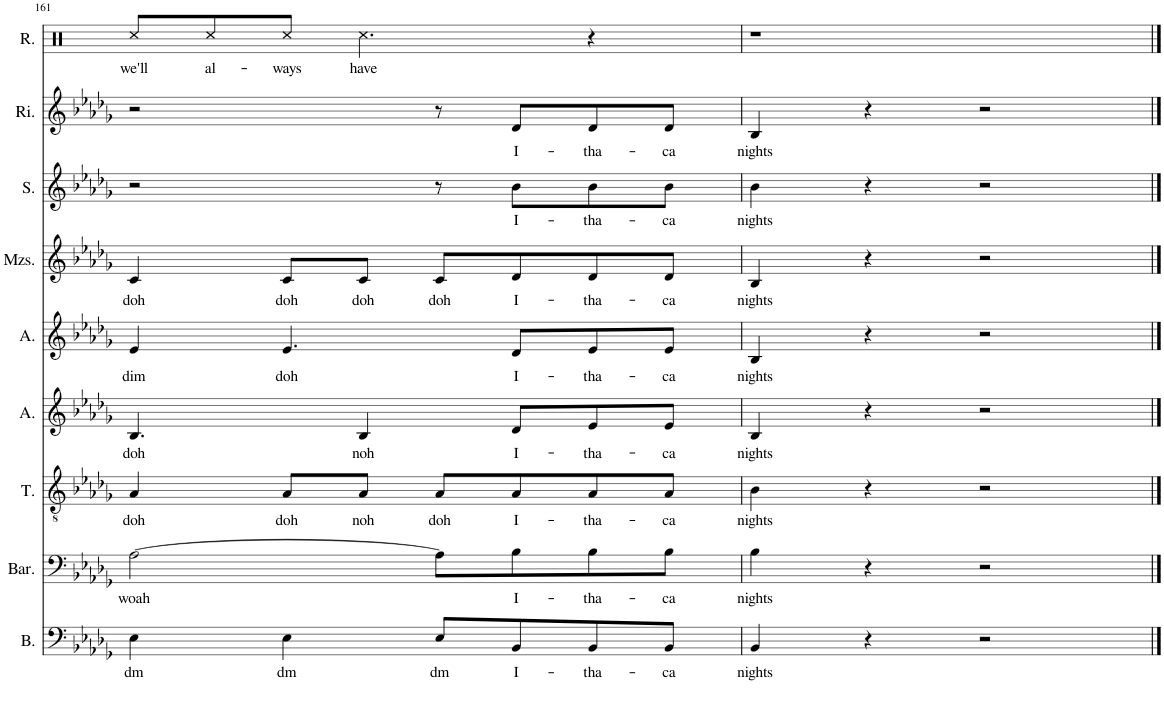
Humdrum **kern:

**kern	**text	**kern	**text	**kern	**text	**kern	**text	**kern	**text	**kern	**text	**kern	**text	**kern	**text
*part8	*part8	*part7	*part7	*part6	*part6	*part5	*part5	*part4	*part4	*part3	*part3	*part2	*part2	*part1	*part1
*staff8	*staff8	*staff7	*staff7	*staff6	*staff6	*staff5	*staff5	*staff4	*staff4	*staff3	*staff3	*staff2	*staff2	*staff1	*staff1
*I"Bass	*	*I"Baritone	*	*I"Tenor	*	*I"Alto	*	*I"Alto	*	*I"Mezzo-soprano	*	*I"Soprano	*	*I"Rihanna	*
*I'B.	*	*I'Bar.	*	*I'T.	*	*I'A.	*	*I'A.	*	*I'Mzs.	*	*I'S.	*	*I'Ri.	*
!!LO:PB:g=z
*clefF4	*	*clefF4	*	*clefGv2	*	*clefG2	*	*clefG2	*	*clefG2	*	*clefG2	*	*clefG2	*
*k[b-e-a-d-g-]	*	*k[b-e-a-d-g-]	*	*k[b-e-a-d-g-]	*	*k[b-e-a-d-g-]	*	*k[b-e-a-d-g-]	*	*k[b-e-a-d-g-]	*	*k[b-e-a-d-g-]	*	*k[b-e-a-d-g-]	*
*M4/4	*	*M4/4	*	*M4/4	*	*M4/4	*	*M4/4	*	*M4/4	*	*M4/4	*	*M4/4	*
=161	=161	=161	=161	=161	=161	=161	=161	=161	=161	=161	=161	=161	=161	=161	=161
!	!LO:LY:b	!	!LO:LY:b	!	!LO:LY:b	!	!LO:LY:b	!	!LO:LY:b	!	!LO:LY:b	!	!	!	!
4E-\	dm	[2A-\	woah	4A-/	doh	4.B-/	doh	4e-/	dim	4c/	doh	2r	.	2r	.
!	!LO:LY:b	!	!	!	!LO:LY:b	!	!	!	!LO:LY:b	!	!LO:LY:b	!	!	!	!
4E-\	dm	.	.	8A-/L	doh	.	.	4.e-/	doh	8c/L	doh	.	.	.	.
!	!	!	!	!	!LO:LY:b	!	!LO:LY:b	!	!	!	!LO:LY:b	!	!	!	!
.	.	.	.	8A-/J	noh	4B-/	noh	.	.	8c/J	doh	.	.	.	.
!	!LO:LY:b	!	!	!	!LO:LY:b	!	!	!	!	!	!LO:LY:b	!	!	!	!
8E-/L	dm	8A-\L]	.	8A-/L	doh	.	.	.	.	8c/L	doh	8r	.	8r	.
!	!LO:LY:b	!	!LO:LY:b	!	!LO:LY:b	!	!LO:LY:b	!	!LO:LY:b	!	!LO:LY:b	!	!LO:LY:b	!	!LO:LY:b
8BB-/	I-	8B-\	I-	8A-/	I-	8d-/L	I-	8d-/L	I-	8d-/	I-	8b-\L	I-	8d-/L	I-
!	!LO:LY:b	!	!LO:LY:b	!	!LO:LY:b	!	!LO:LY:b	!	!LO:LY:b	!	!LO:LY:b	!	!LO:LY:b	!	!LO:LY:b
8BB-/	-tha-	8B-\	-tha-	8A-/	-tha-	8e-/	-tha-	8e-/	-tha-	8d-/	-tha-	8b-\	-tha-	8d-/	-tha-
!	!LO:LY:b	!	!LO:LY:b	!	!LO:LY:b	!	!LO:LY:b	!	!LO:LY:b	!	!LO:LY:b	!	!LO:LY:b	!	!LO:LY:b
8BB-/J	-ca	8B-\J	-ca	8A-/J	-ca	8e-/J	-ca	8e-/J	-ca	8d-/J	-ca	8b-\J	-ca	8d-/J	-ca
=162	=162	=162	=162	=162	=162	=162	=162	=162	=162	=162	=162	=162	=162	=162	=162
!	!LO:LY:b	!	!LO:LY:b	!	!LO:LY:b	!	!LO:LY:b	!	!LO:LY:b	!	!LO:LY:b	!	!LO:LY:b	!	!LO:LY:b
4BB-/	nights	4B-\	nights	4B-\	nights	4B-/	nights	4B-/	nights	4B-/	nights	4b-\	nights	4B-/	nights
4r	.	4r	.	4r	.	4r	.	4r	.	4r	.	4r	.	4r	.
2r	.	2r	.	2r	.	2r	.	2r	.	2r	.	2r	.	2r	.
==	==	==	==	==	==	==	==	==	==	==	==	==	==	==	==
*-	*-	*-	*-	*-	*-	*-	*-	*-	*-	*-	*-	*-	*-	*-	*-
